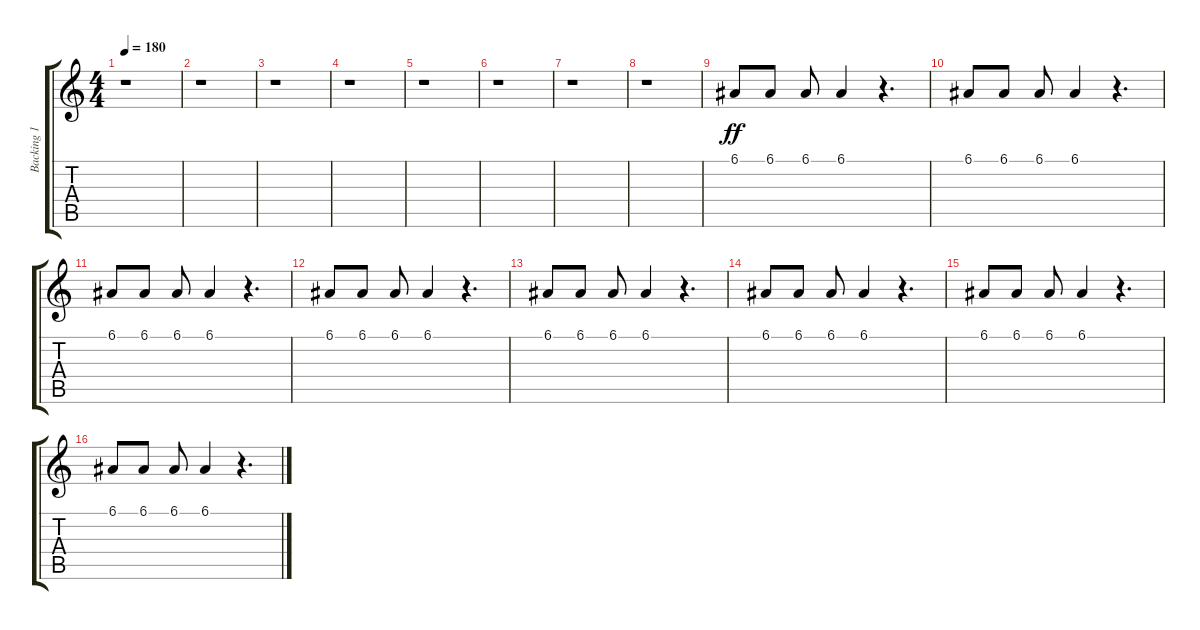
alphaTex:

\track ("Backing 1" "Backing 1") {instrument trumpet}
\staff {score tabs}
\tuning (E4 B3 G3 D3 A2 E2) {hide}
\ts (4 4)
\tempo 180
\clef g2
\ks c
r.1{dy f} |
r.1 |
r.1 |
r.1 |
r.1 |
r.1 |
r.1 |
r.1 |
6.1.8{dy ff} 6.1.8 6.1.8 6.1.4 r.4{d} |
6.1.8 6.1.8 6.1.8 6.1.4 r.4{d} |
6.1.8 6.1.8 6.1.8 6.1.4 r.4{d} |
6.1.8 6.1.8 6.1.8 6.1.4 r.4{d} |
6.1.8 6.1.8 6.1.8 6.1.4 r.4{d} |
6.1.8 6.1.8 6.1.8 6.1.4 r.4{d} |
6.1.8 6.1.8 6.1.8 6.1.4 r.4{d} |
6.1.8 6.1.8 6.1.8 6.1.4 r.4{d}
